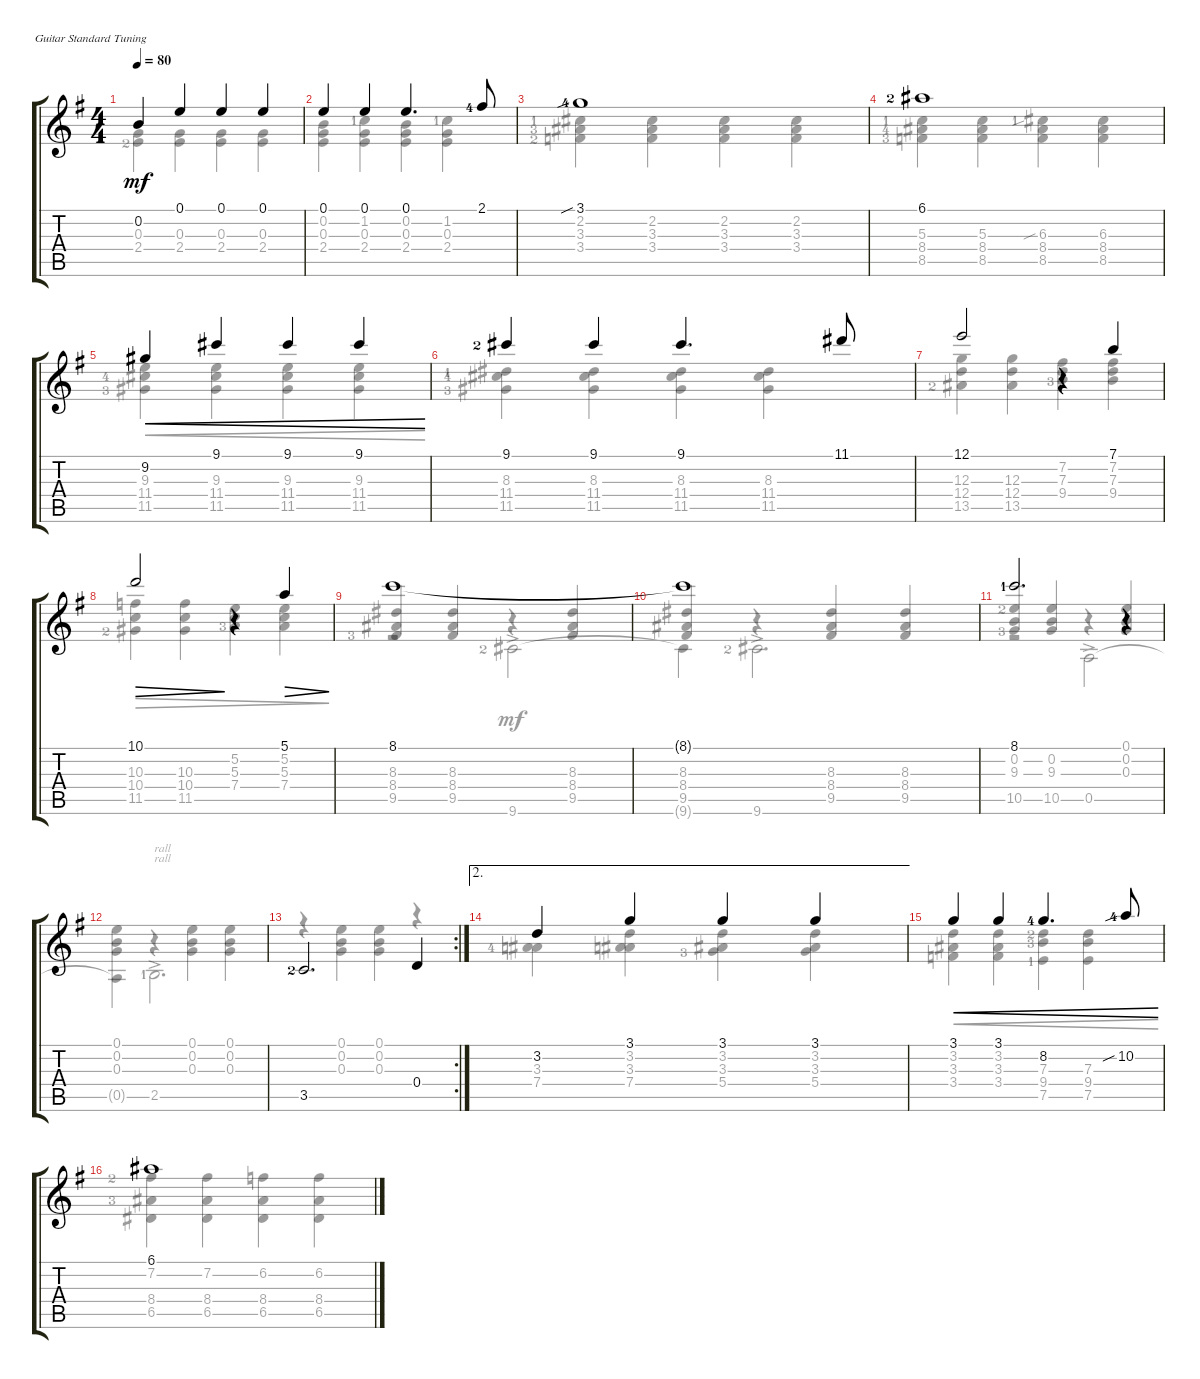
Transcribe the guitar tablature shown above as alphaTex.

\defaultSystemsLayout 4
\bracketExtendMode groupsimilarinstruments
\firstSystemTrackNameOrientation horizontal
\otherSystemsTrackNameOrientation horizontal
\track "" {instrument acousticguitarsteel}
\staff {score tabs}
\tuning (E4 B3 G3 D3 A2 E2)
\voice
\ts (4 4)
\tempo 80
\clef g2
\ks g
0.2.4{dy mf} 0.1.4 0.1.4 0.1.4 |
0.1.4 0.1.4 0.1.4{d} 2.1{lf 5}.8 |
3.1{sib lf 5}.1 |
6.1{lf 3}.1 |
9.2.4{cre} 9.1.4{cre} 9.1.4{cre} 9.1.4{cre} |
9.1{lf 3}.4 9.1.4 9.1.4{d} 11.1.8 |
12.1.2 r.4 7.1.4 |
10.1.2{dec} r.4 5.1.4{dec} |
8.1.1 |
8.1{t}.1 |
8.1{lf 2}.2{d} r.4 |
|
\rc 2
3.5{lf 3}.2{d} 0.4.4 |
\ae 2
3.2.4 3.1.4 3.1.4 3.1.4 |
3.1.4{cre} 3.1.4{cre} 8.2{lf 5}.4{d cre} 10.2{sib lf 5}.8{cre} |
6.1.1
\voice
\clef g2
\ottava regular
\simile none
\ks g
(2.4{lf 3} 0.3).4{dy mf} (2.4 0.3).4 (2.4 0.3).4 (2.4 0.3).4 |
(2.4 0.3 0.2).4 (2.4 0.3 1.2{lf 2}).4 (2.4 0.3 0.2).4 (2.4 0.3 1.2{lf 2}).4 |
(2.2{lf 2} 3.3{lf 4} 3.4{lf 3}).4 (3.4 3.3 2.2).4 (2.2 3.3 3.4).4 (3.4 3.3 2.2).4 |
(8.5{lf 4} 5.3{lf 2} 8.4{lf 5}).4 (8.5 5.3 8.4).4 (8.5 6.3{sib lf 2} 8.4).4 (8.5 6.3 8.4).4 |
(9.3 11.4{lf 5} 11.5{lf 4}).4{cre} (9.3 11.4 11.5).4{cre} (9.3 11.4 11.5).4{cre} (9.3 11.4 11.5).4{cre} |
(8.3{lf 2} 11.4{lf 5} 11.5{lf 4}).4 (8.3 11.4 11.5).4 (8.3 11.4 11.5).4 (8.3 11.4 11.5).4 |
(12.3 12.4 13.5{lf 3}).4 (12.3 12.4 13.5).4 (7.2 7.3 9.4{lf 4}).4 (7.2 7.3 9.4).4 |
(10.3 10.4 11.5{lf 3}).4{dec} (10.3 10.4 11.5).4{dec} (5.2 5.3 7.4{lf 4}).4{dec} (5.2 5.3 7.4).4{dec} |
(8.3 8.4 9.5{lf 4}).4{beam invert} (8.3 8.4 9.5).4{beam invert} r.4{beam invert} (8.3 8.4 9.5).4{beam invert} |
(8.3 8.4 9.5).4{beam invert} r.4{beam invert} (9.5 8.4 8.3).4{beam invert} (8.3 8.4 9.5).4{beam invert} |
(9.3{lf 3} 0.2 10.5{lf 4}).4{beam invert} (9.3 0.2 10.5).4{beam invert} r.4{beam invert} (0.1 0.2 0.3).4{beam invert} |
(0.1 0.2 0.3).4 r.4{txt "rall"} (0.1 0.2 0.3).4 (0.3 0.2 0.1).4 |
r.4 (0.1 0.2 0.3).4 (0.1 0.2 0.3).4 r.4 |
(3.3 7.4{lf 5}).4 (3.3 3.2 7.4).4 (3.3 3.2 5.4{lf 4}).4 (3.3 3.2 5.4).4 |
(3.4 3.2 3.3).4{cre} (3.4 3.3 3.2).4{cre} (7.3{lf 3} 9.4{lf 4} 7.5{lf 2}).4{cre} (7.3 9.4 7.5).4{cre} |
(7.2{lf 3} 8.4{lf 4} 6.5).4 (7.2 8.4 6.5).4 (6.2 8.4 6.5).4 (6.2 8.4 6.5).4
\voice
\clef g2
\ottava regular
\simile none
\ks g
|
|
|
|
|
|
|
|
r.2 9.6{ac lf 3}.2 |
9.6{t}.4 9.6{ac lf 3}.2{d} |
r.2 0.5{ac}.2 |
0.5{t}.4 2.5{ac lf 2}.2{d txt "rall"} |
|
|
|
